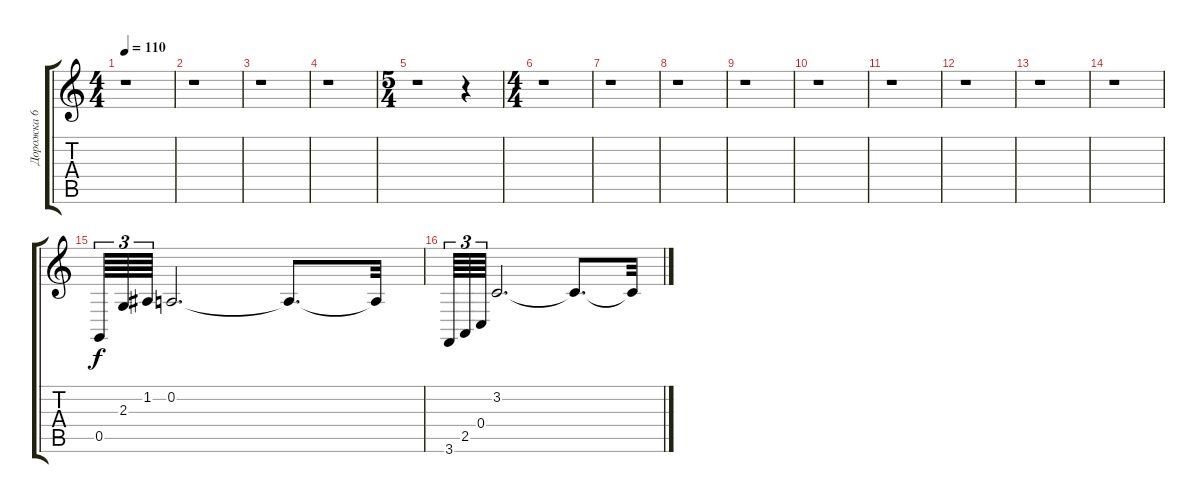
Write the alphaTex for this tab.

\track ("Дорожка 6" "Дорожка 6") {instrument brightacousticpiano}
\staff {score tabs}
\tuning (D4 A3 F3 C3 G2 D2) {hide}
\ts (4 4)
\tempo 110
\clef g2
\ks c
r.1{dy f} |
r.1 |
r.1 |
r.1 |
\ts (5 4)
r.1 r.4 |
\ts (4 4)
r.1 |
r.1 |
r.1 |
r.1 |
r.1 |
r.1 |
r.1 |
r.1 |
r.1 |
0.5.64{tu (3 2)} 2.3.64{tu (3 2)} 1.2.64{tu (3 2)} 0.2.2{d} 0.2{t}.8{d} 0.2{t}.32 |
3.6.64{tu (3 2)} 2.5.64{tu (3 2)} 0.4.64{tu (3 2)} 3.2.2{d} 3.2{t}.8{d} 3.2{t}.32
